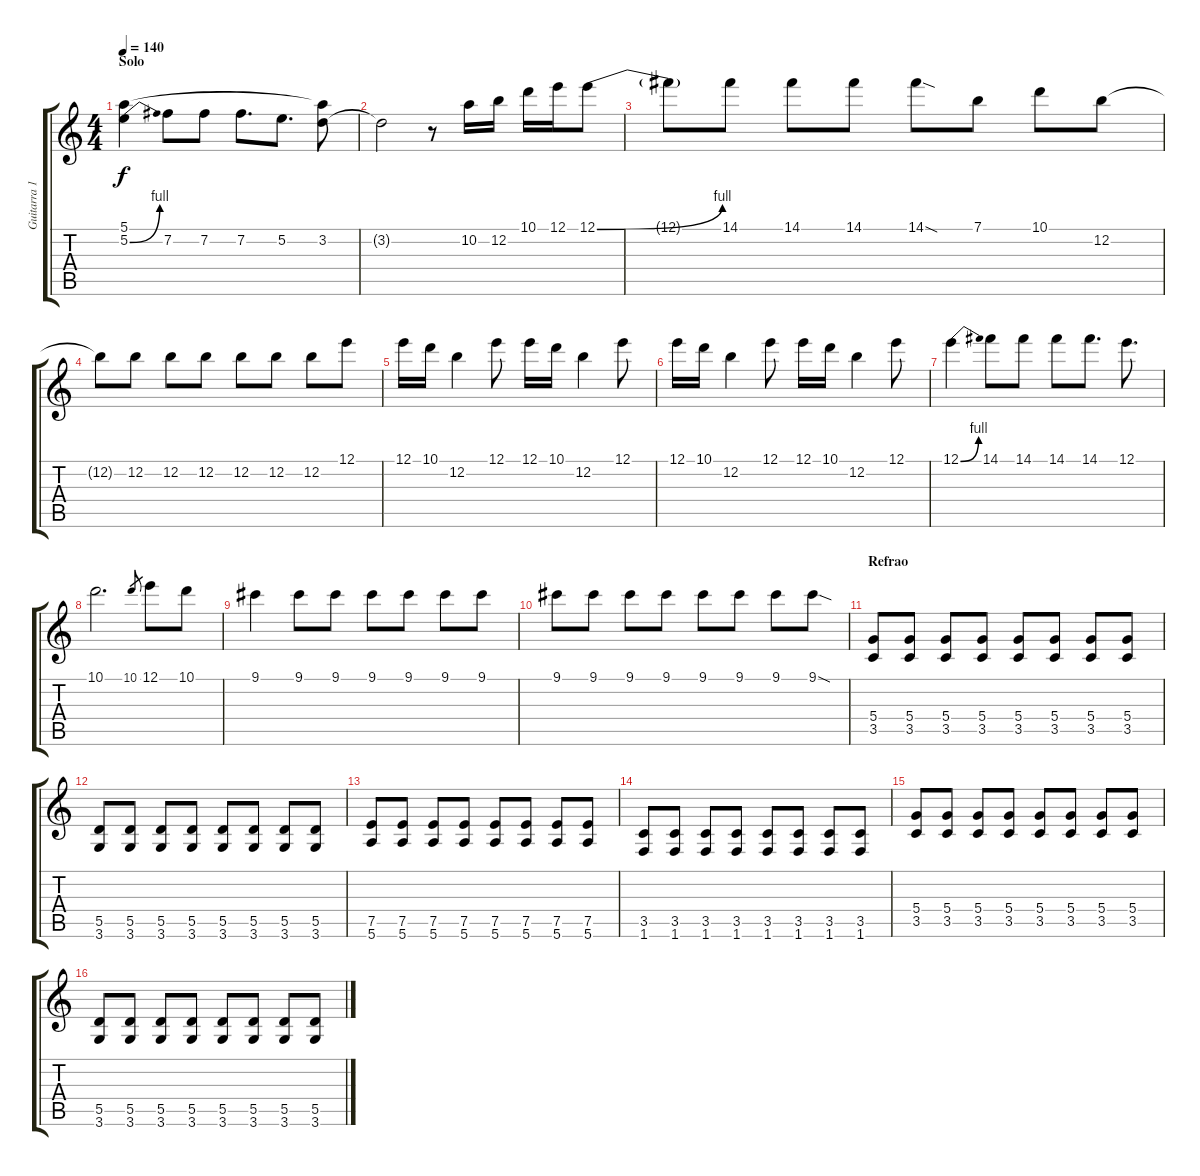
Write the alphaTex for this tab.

\track ("Guitarra 1" "Guitarra 1") {instrument distortionguitar}
\staff {score tabs}
\tuning (E4 B3 G3 D3 A2 E2) {hide}
\ts (4 4)
\section ("" "Solo")
\tempo 140
\clef g2
\ks c
(5.1 5.2{be (bend 0 0 60 4)}).4{dy f volume 16} 7.2.8 7.2.8 7.2.8{d} 5.2.8{d} (5.1{t} 3.2).8 |
3.2{t}.2 r.8 10.2.16 12.2.16 10.1.16 12.1.16 12.1{be (bend 0 0 60 4)}.8 |
12.1{t}.8 14.1.8 14.1.8 14.1.8 14.1{sod}.8 7.1.8 10.1.8 12.2.8 |
12.2{t}.8 12.2.8 12.2.8 12.2.8 12.2.8 12.2.8 12.2.8 12.1.8 |
12.1.16 10.1.16 12.2.4 12.1.8 12.1.16 10.1.16 12.2.4 12.1.8 |
12.1.16 10.1.16 12.2.4 12.1.8 12.1.16 10.1.16 12.2.4 12.1.8 |
12.1{be (bend 0 0 60 4)}.4 14.1.8 14.1.8 14.1.8 14.1.8{d} 12.1.8{d} |
10.1.2{d} 10.1.8{gr} 12.1.8 10.1.8 |
9.1.4 9.1.8 9.1.8 9.1.8 9.1.8 9.1.8 9.1.8 |
9.1.8 9.1.8 9.1.8 9.1.8 9.1.8 9.1.8 9.1.8 9.1{sod}.8 |
\section ("" "Refrao")
(5.4 3.5).8{volume 13} (5.4 3.5).8 (5.4 3.5).8 (5.4 3.5).8 (5.4 3.5).8 (5.4 3.5).8 (5.4 3.5).8 (5.4 3.5).8 |
(5.5 3.6).8 (5.5 3.6).8 (5.5 3.6).8 (5.5 3.6).8 (5.5 3.6).8 (5.5 3.6).8 (5.5 3.6).8 (5.5 3.6).8 |
(7.5 5.6).8 (7.5 5.6).8 (7.5 5.6).8 (7.5 5.6).8 (7.5 5.6).8 (7.5 5.6).8 (7.5 5.6).8 (7.5 5.6).8 |
(3.5 1.6).8 (3.5 1.6).8 (3.5 1.6).8 (3.5 1.6).8 (3.5 1.6).8 (3.5 1.6).8 (3.5 1.6).8 (3.5 1.6).8 |
(5.4 3.5).8 (5.4 3.5).8 (5.4 3.5).8 (5.4 3.5).8 (5.4 3.5).8 (5.4 3.5).8 (5.4 3.5).8 (5.4 3.5).8 |
(5.5 3.6).8 (5.5 3.6).8 (5.5 3.6).8 (5.5 3.6).8 (5.5 3.6).8 (5.5 3.6).8 (5.5 3.6).8 (5.5 3.6).8
